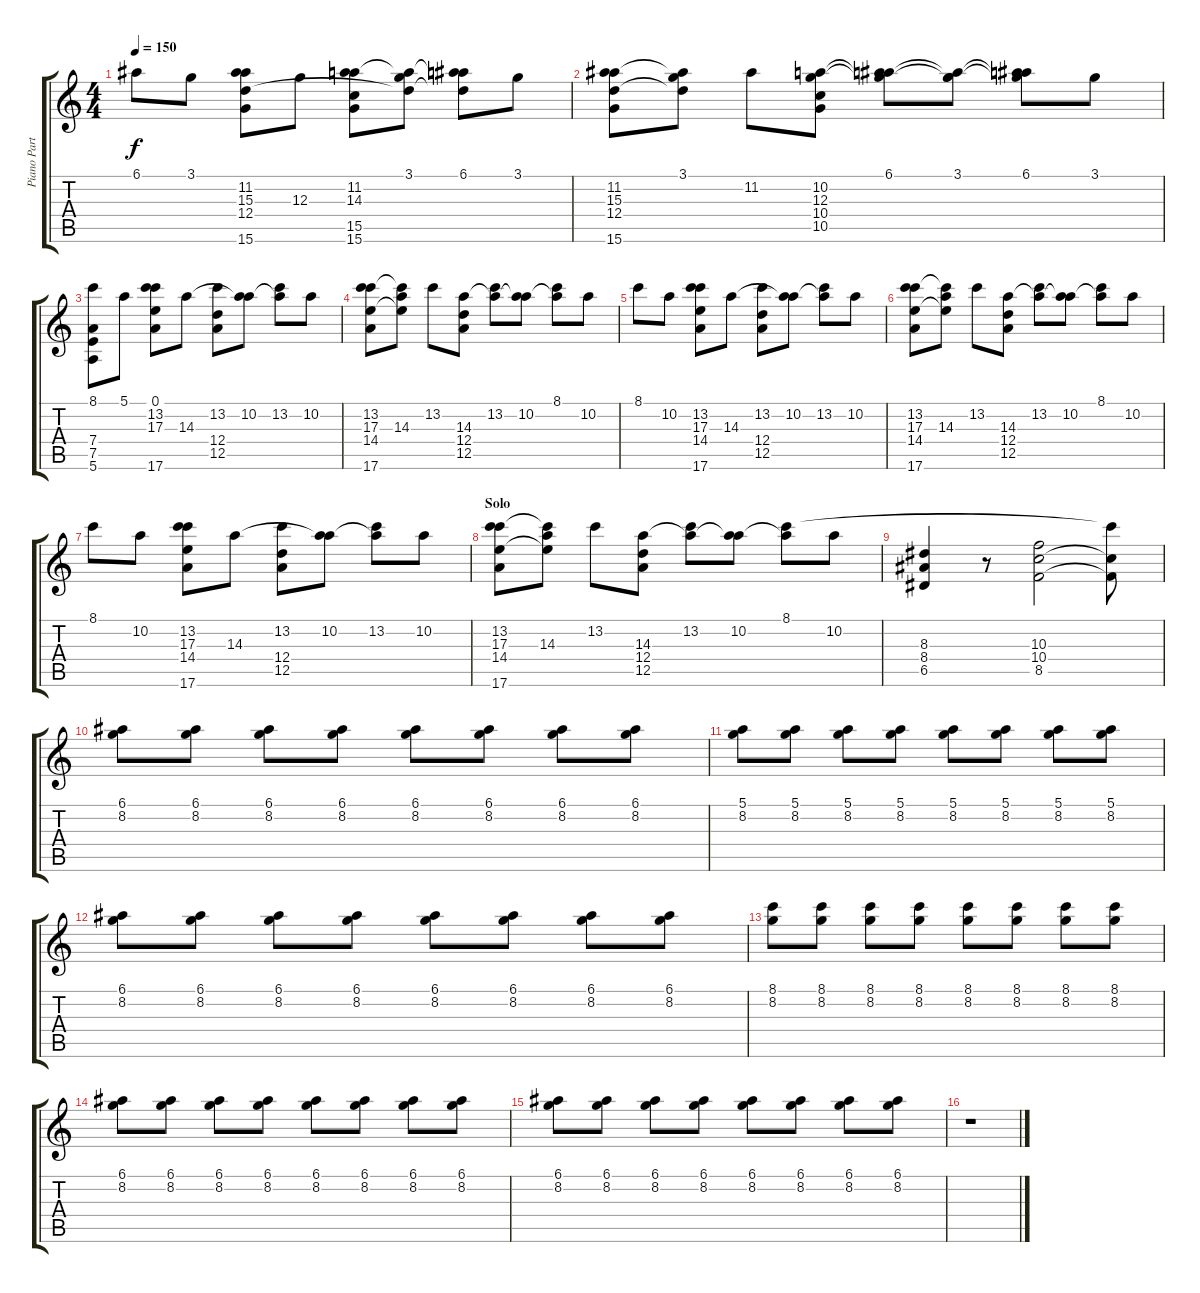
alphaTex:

\track ("Piano Part" "Piano Part") {instrument overdrivenguitar}
\staff {score tabs}
\tuning (E4 B3 G3 D3 A2 E2) {hide}
\ts (4 4)
\tempo 150
\clef g2
\ks c
6.1.8{dy f} 3.1.8 (11.2 15.3 12.4 15.6).8 12.3.8 (11.2 14.3 15.5 15.6).8 (3.1 14.3{t} 12.4{t}).8 (6.1 14.3{t} 12.4{t}).8 3.1.8 |
(11.2 15.3 12.4 15.6).8 (3.1 11.2{t} 12.4{t}).8 11.2.8 (10.2 12.3 10.4 10.5).8 (6.1 10.2{t} 12.3{t}).8 (3.1 10.2{t} 12.3{t}).8 (6.1 10.2{t} 12.3{t}).8 3.1.8 |
(8.1 7.4 7.5 5.6).8 5.1.8 (0.1 13.2 17.3 17.6).8 14.3.8 (13.2 12.4 12.5).8 (10.2 14.3{t}).8 (13.2 14.3{t}).8 10.2.8 |
(13.2 17.3 14.4 17.6).8 (13.2{t} 14.3 14.4{t}).8 13.2.8 (14.3 12.4 12.5).8 (13.2 14.3{t}).8 (10.2 14.3{t}).8 (8.1 14.3{t}).8 10.2.8 |
8.1.8 10.2.8 (13.2 17.3 14.4 17.6).8 14.3.8 (13.2 12.4 12.5).8 (10.2 14.3{t}).8 (13.2 14.3{t}).8 10.2.8 |
(13.2 17.3 14.4 17.6).8 (13.2{t} 14.3 14.4{t}).8 13.2.8 (14.3 12.4 12.5).8 (13.2 14.3{t}).8 (10.2 14.3{t}).8 (8.1 14.3{t}).8 10.2.8 |
8.1.8 10.2.8 (13.2 17.3 14.4 17.6).8 14.3.8 (13.2 12.4 12.5).8 (10.2 14.3{t}).8 (13.2 14.3{t}).8 10.2.8 |
\section ("" "Solo")
(13.2 17.3 14.4 17.6).8 (13.2{t} 14.3 14.4{t}).8 13.2.8 (14.3 12.4 12.5).8 (13.2 14.3{t}).8 (10.2 14.3{t}).8 (8.1 14.3{t}).8 10.2.8 |
(8.3 8.4 6.5).4 r.8 (10.3 10.4 8.5).2 (8.1{t} 10.4{t} 8.5{t}).8 |
(6.1 8.2).8 (6.1 8.2).8 (6.1 8.2).8 (6.1 8.2).8 (6.1 8.2).8 (6.1 8.2).8 (6.1 8.2).8 (6.1 8.2).8 |
(5.1 8.2).8 (5.1 8.2).8 (5.1 8.2).8 (5.1 8.2).8 (5.1 8.2).8 (5.1 8.2).8 (5.1 8.2).8 (5.1 8.2).8 |
(6.1 8.2).8 (6.1 8.2).8 (6.1 8.2).8 (6.1 8.2).8 (6.1 8.2).8 (6.1 8.2).8 (6.1 8.2).8 (6.1 8.2).8 |
(8.1 8.2).8 (8.1 8.2).8 (8.1 8.2).8 (8.1 8.2).8 (8.1 8.2).8 (8.1 8.2).8 (8.1 8.2).8 (8.1 8.2).8 |
(6.1 8.2).8 (6.1 8.2).8 (6.1 8.2).8 (6.1 8.2).8 (6.1 8.2).8 (6.1 8.2).8 (6.1 8.2).8 (6.1 8.2).8 |
(6.1 8.2).8 (6.1 8.2).8 (6.1 8.2).8 (6.1 8.2).8 (6.1 8.2).8 (6.1 8.2).8 (6.1 8.2).8 (6.1 8.2).8 |
r.1
